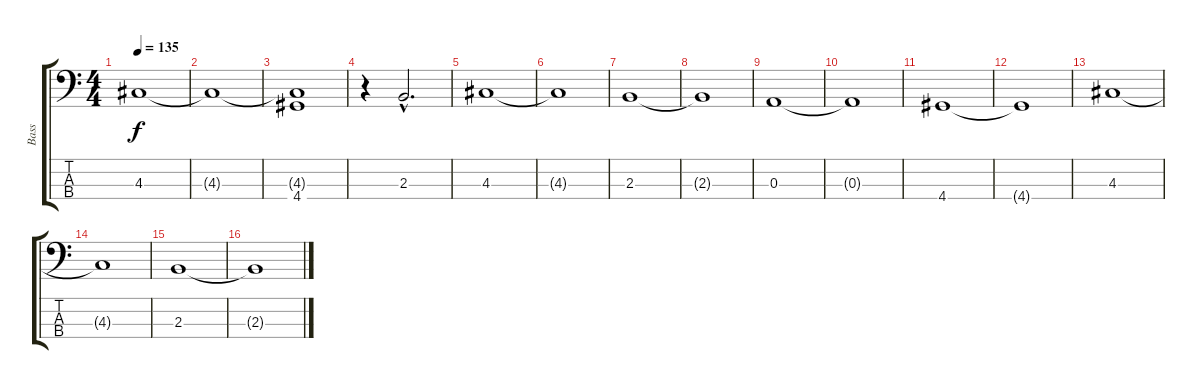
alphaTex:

\track ("Bass" "Bass") {instrument electricbassfinger}
\staff {score tabs}
\tuning (G2 D2 A1 E1) {hide}
\ts (4 4)
\tempo 135
\clef f4
\ks c
4.3.1{dy f} |
4.3{t}.1 |
(4.3{t} 4.4).1 |
r.4 2.3{hac}.2{d} |
4.3.1 |
4.3{t}.1 |
2.3.1 |
2.3{t}.1 |
0.3.1 |
0.3{t}.1 |
4.4.1 |
4.4{t}.1 |
4.3.1 |
4.3{t}.1 |
2.3.1 |
2.3{t}.1
